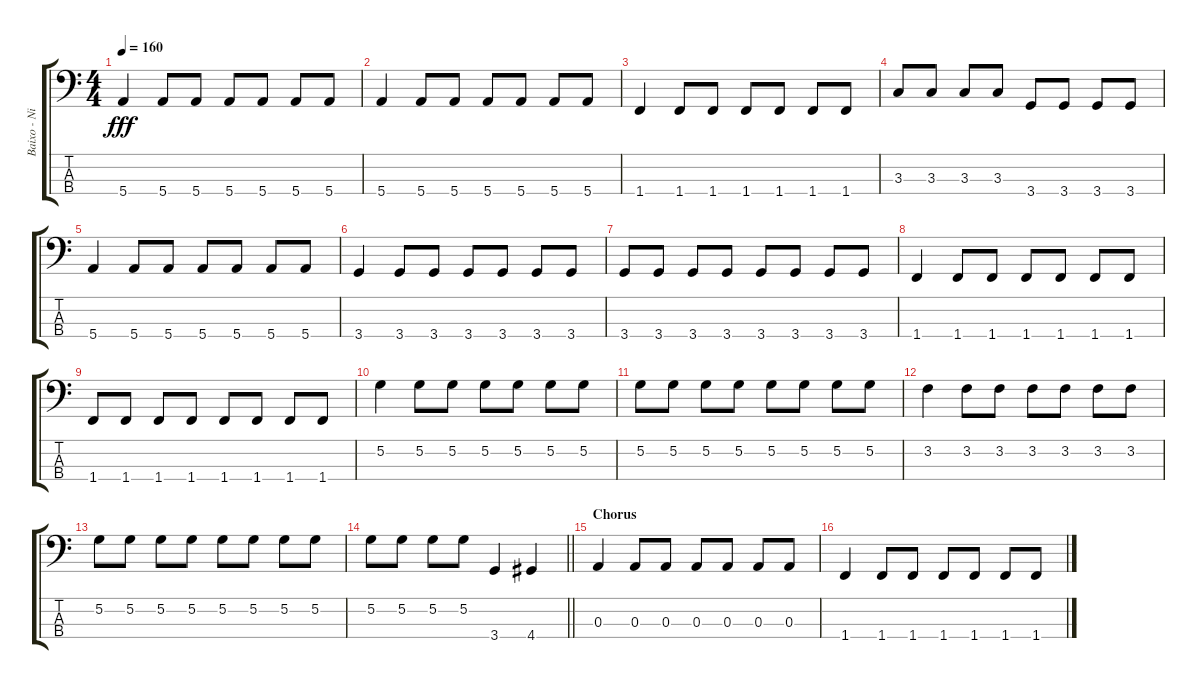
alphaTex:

\track ("Baixo - Nikola" "Baixo - Ni") {instrument electricbasspick}
\staff {score tabs}
\tuning (G2 D2 A1 E1) {hide}
\ts (4 4)
\tempo 160
\clef f4
\ks c
5.4.4{dy fff} 5.4.8 5.4.8 5.4.8 5.4.8 5.4.8 5.4.8 |
5.4.4 5.4.8 5.4.8 5.4.8 5.4.8 5.4.8 5.4.8 |
1.4.4 1.4.8 1.4.8 1.4.8 1.4.8 1.4.8 1.4.8 |
3.3.8 3.3.8 3.3.8 3.3.8 3.4.8 3.4.8 3.4.8 3.4.8 |
5.4.4 5.4.8 5.4.8 5.4.8 5.4.8 5.4.8 5.4.8 |
3.4.4 3.4.8 3.4.8 3.4.8 3.4.8 3.4.8 3.4.8 |
3.4.8 3.4.8 3.4.8 3.4.8 3.4.8 3.4.8 3.4.8 3.4.8 |
1.4.4 1.4.8 1.4.8 1.4.8 1.4.8 1.4.8 1.4.8 |
1.4.8 1.4.8 1.4.8 1.4.8 1.4.8 1.4.8 1.4.8 1.4.8 |
5.2.4 5.2.8 5.2.8 5.2.8 5.2.8 5.2.8 5.2.8 |
5.2.8 5.2.8 5.2.8 5.2.8 5.2.8 5.2.8 5.2.8 5.2.8 |
3.2.4 3.2.8 3.2.8 3.2.8 3.2.8 3.2.8 3.2.8 |
5.2.8 5.2.8 5.2.8 5.2.8 5.2.8 5.2.8 5.2.8 5.2.8 |
\barLineRight lightlight
5.2.8 5.2.8 5.2.8 5.2.8 3.4.4 4.4.4 |
\section ("" "Chorus")
0.3.4 0.3.8 0.3.8 0.3.8 0.3.8 0.3.8 0.3.8 |
1.4.4 1.4.8 1.4.8 1.4.8 1.4.8 1.4.8 1.4.8
